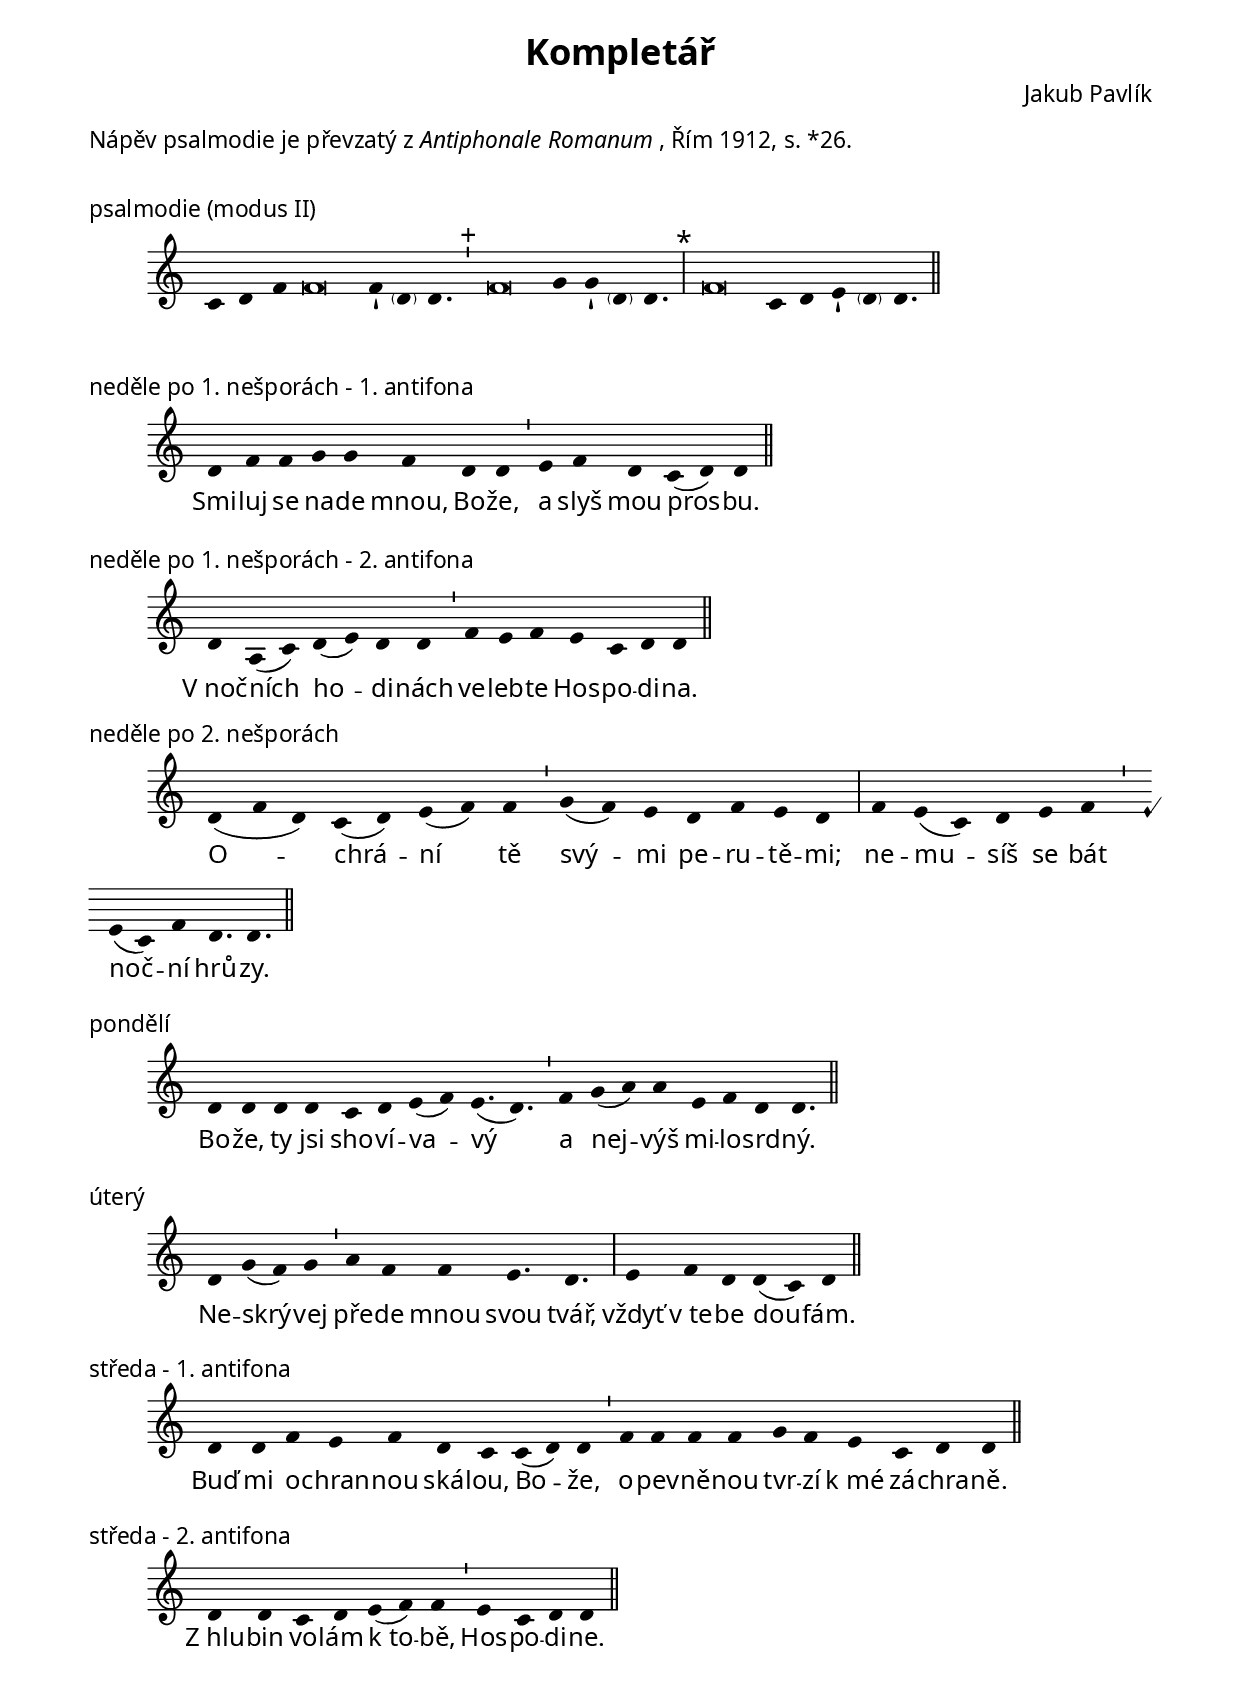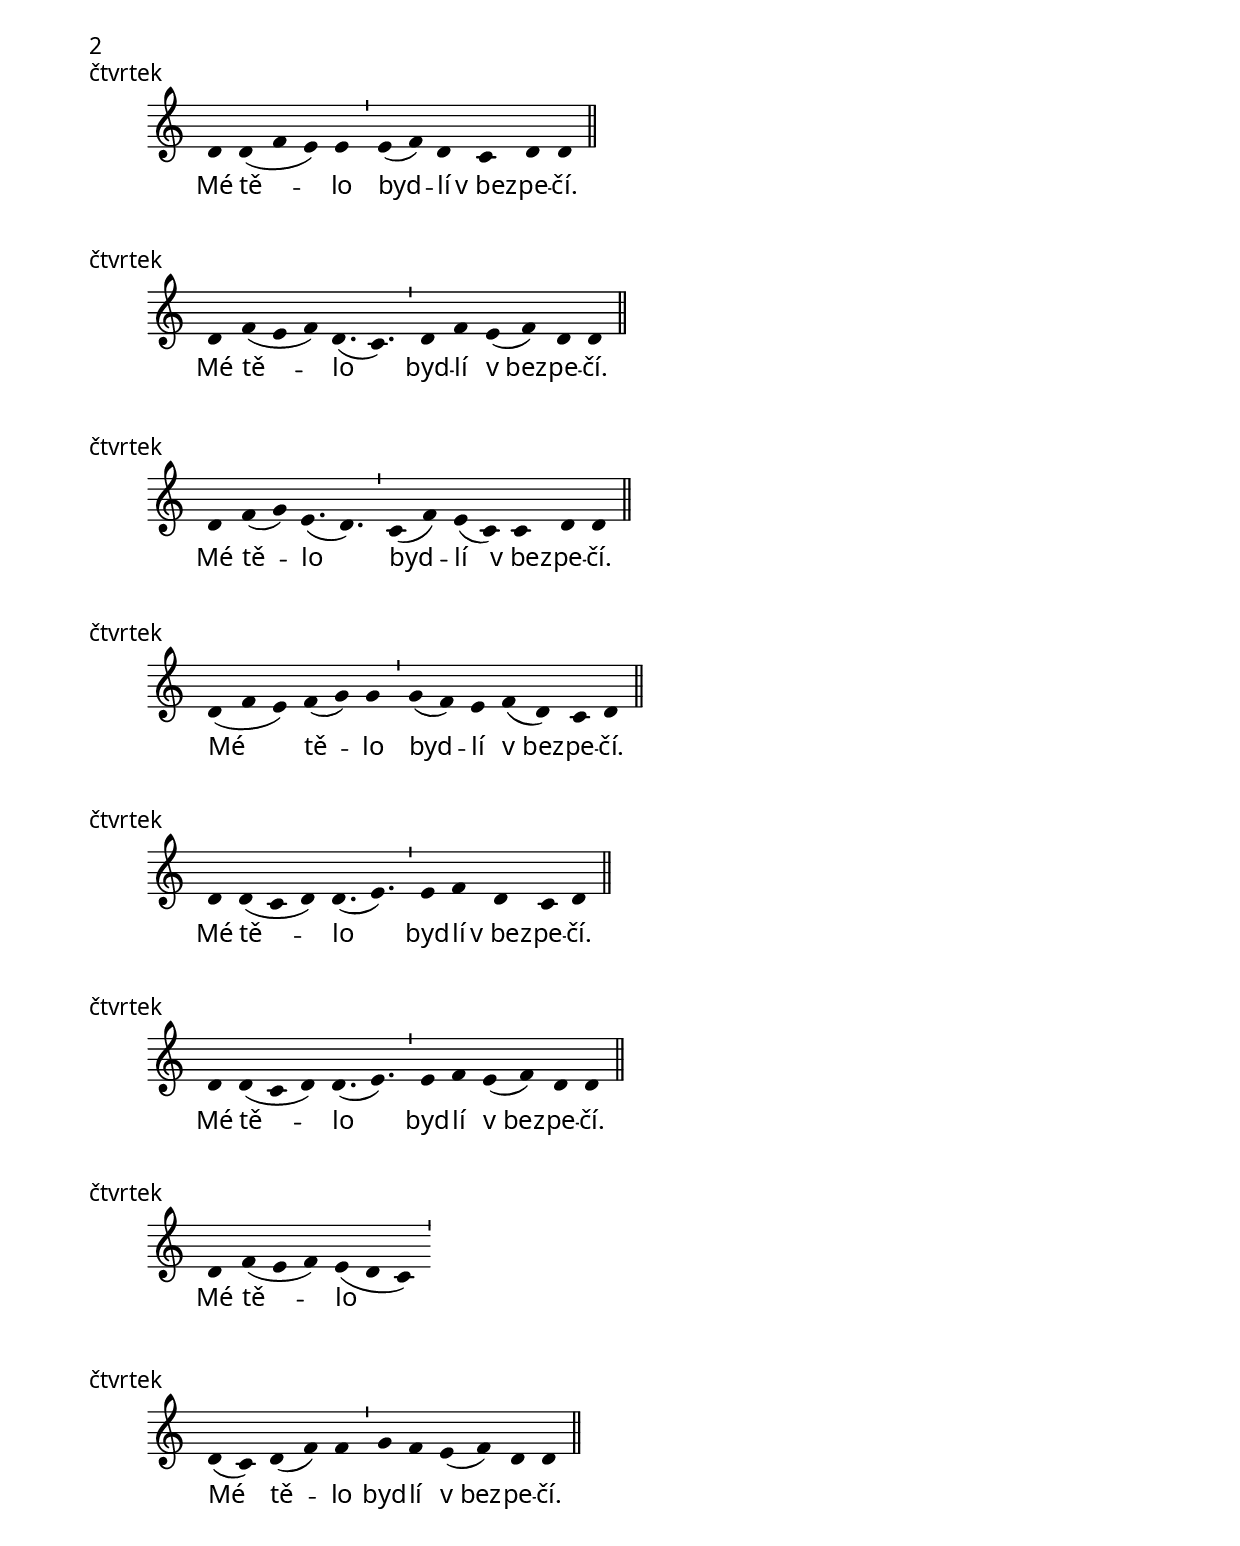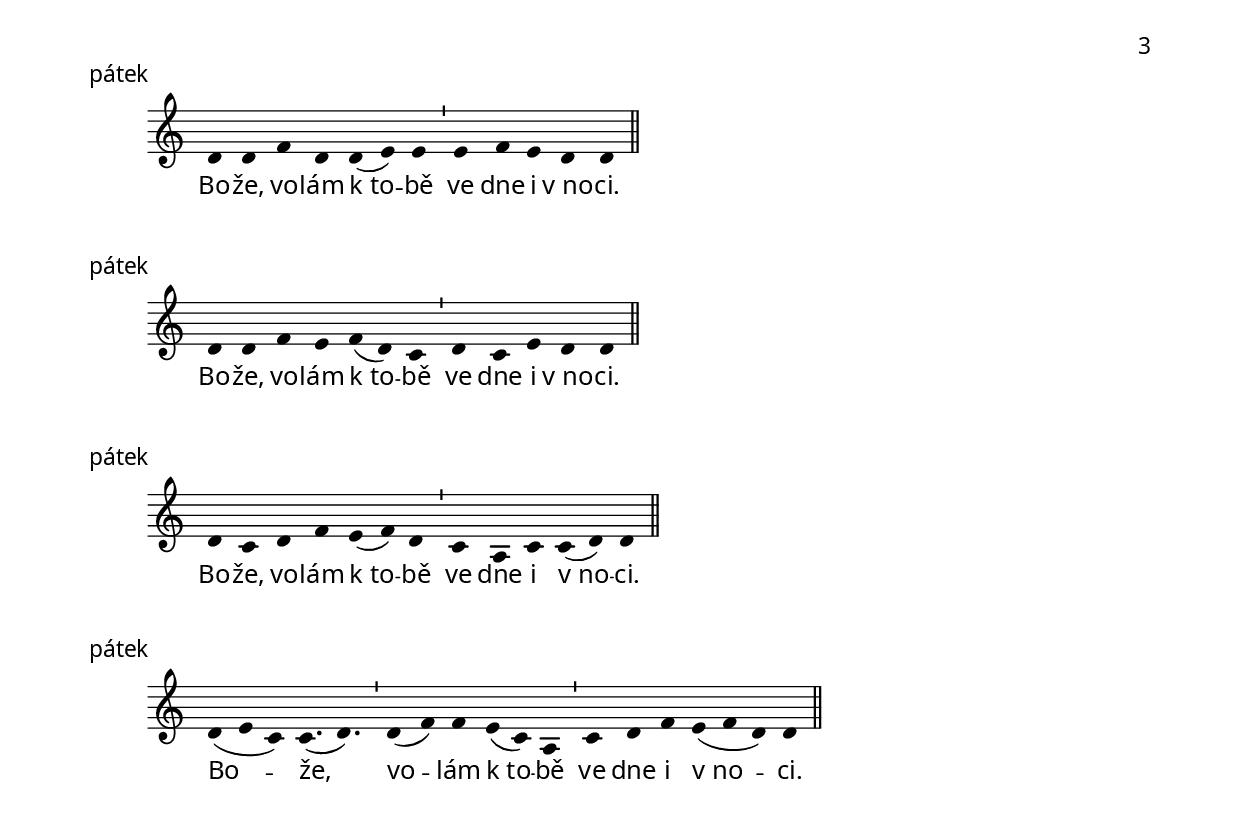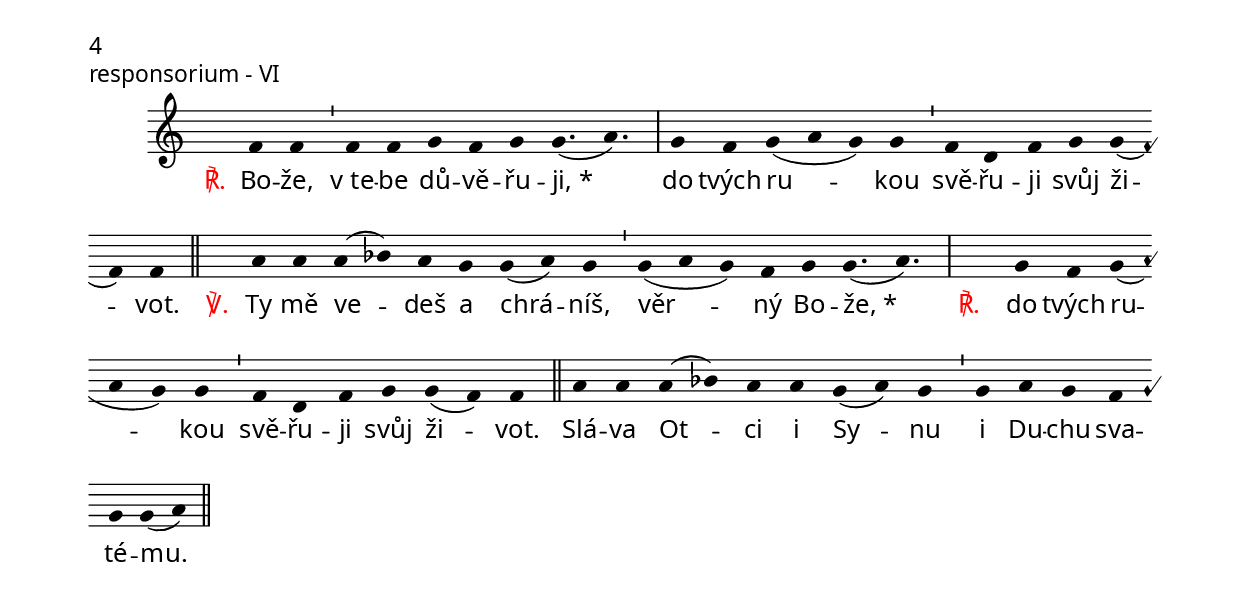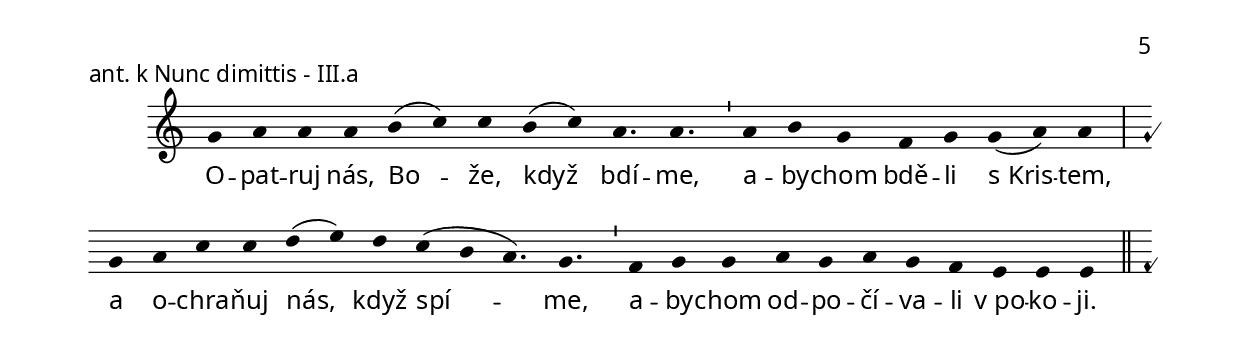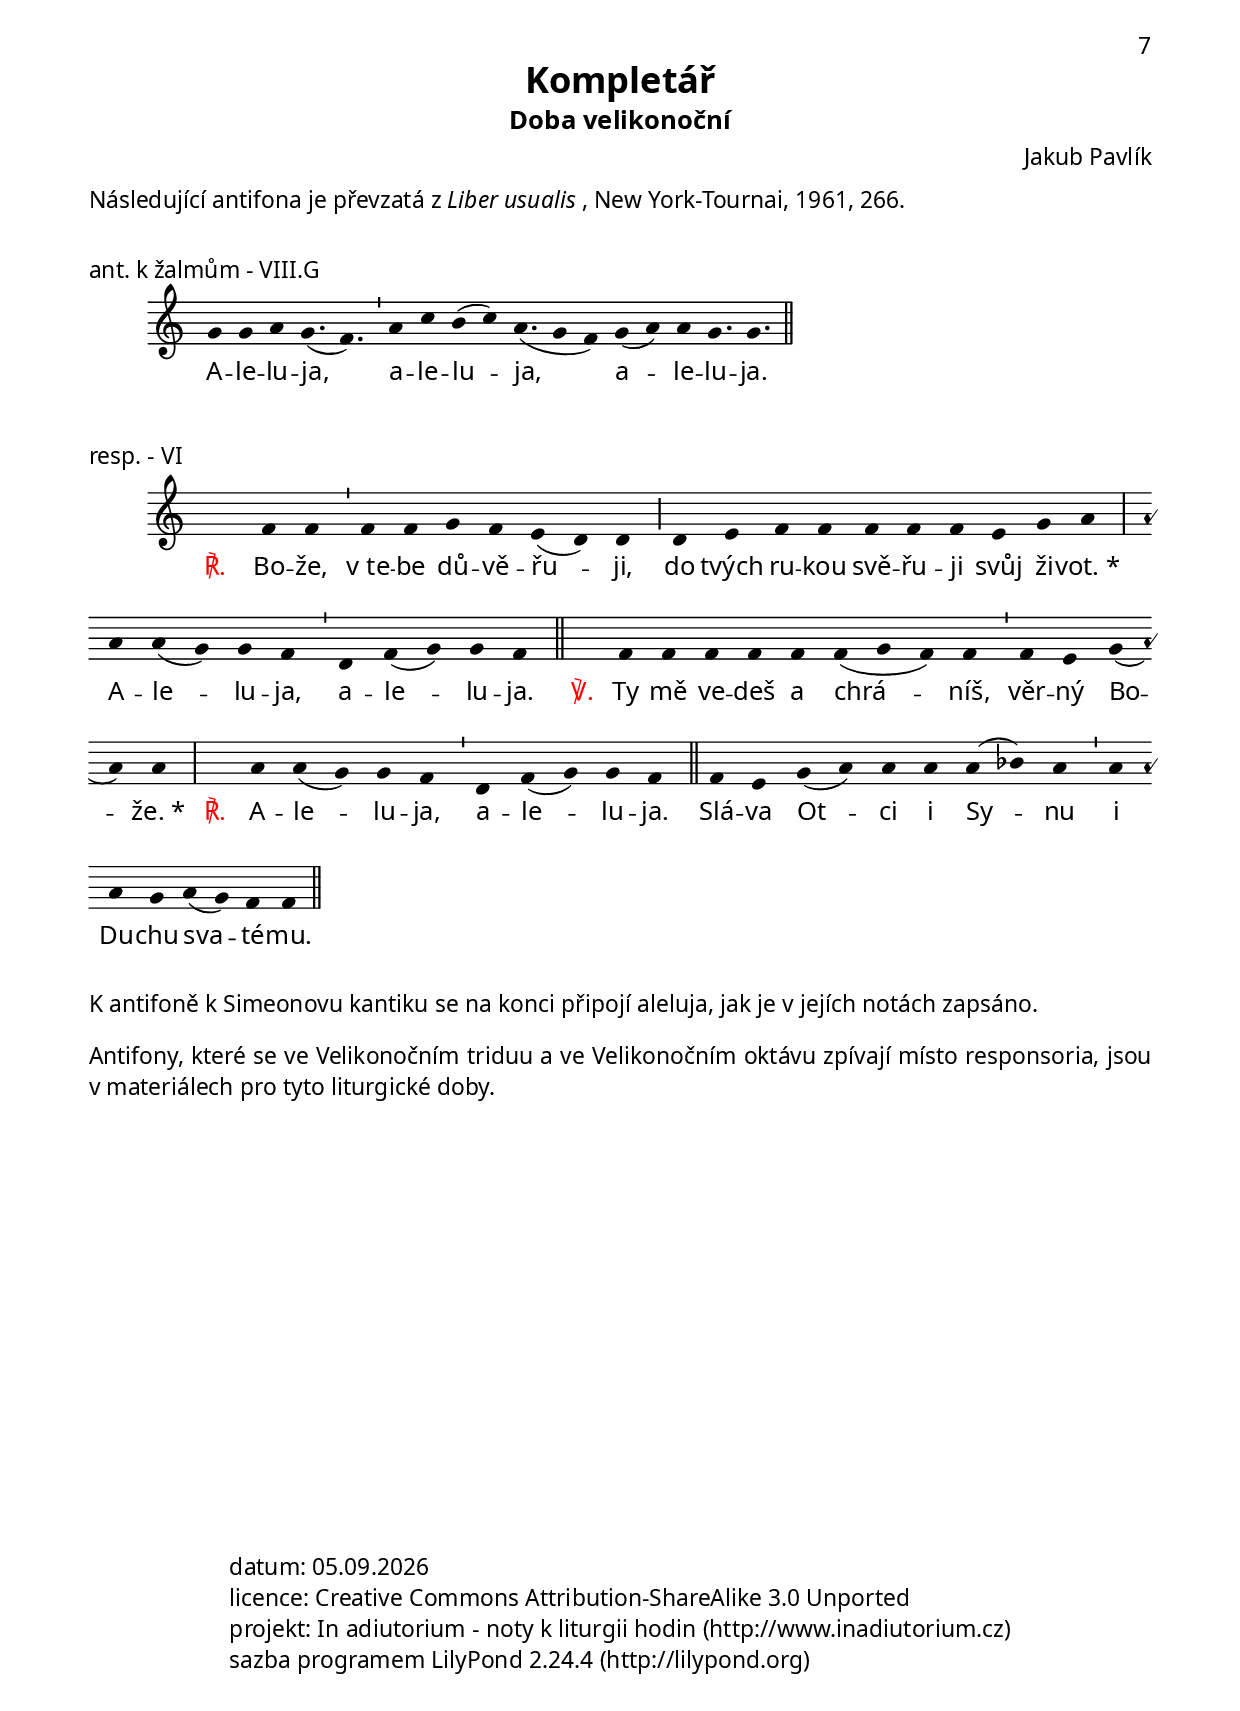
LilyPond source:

\version "2.12.3"

\header {
  title = "Kompletář"
  composer = "Jakub Pavlík"
}

\include "spolecne.ly"
\include "dilyresponsorii.ly"

\paper {
  ragged-bottom=##t
  ragged-last-bottom=##t
  
  % kvuli poznamce na zacatku, aby se k ni neprilepil titulek prvni antifony
  markup-markup-spacing #'minimum-distance = #5
}

\markup {
  \wordwrap {
    Nápěv psalmodie je převzatý z \italic{Antiphonale Romanum}, Řím 1912, s. *26.
  }
}

\score {
  \relative c' {
    \choralniRezim
    
    c d f f\breve f4-| \parenthesize d d4. \barMin \mark "+"
    f\breve g4 g-| \parenthesize d d4. \barMax \mark "*"
    f\breve c4 d e-| \parenthesize d d4. \barFinalis
  }
  \header {
    quid = "psalmodie"
    modus = "II"
    differentia = ""
    piece = "psalmodie (modus II)"
    id = "psalmodie"
  }
}

\score {
  \relative c' {
    \choralniRezim

    d4 f f g g f d d \barMin e f d c( d) d \barFinalis
  }
  \addlyrics {
    Smi -- luj se na -- de mnou, Bo -- že, a slyš mou pros -- bu.
  }
  \header {
    quid = "1. ant."
    modus = "II"
    differentia = "D"
    piece = "neděle po 1. nešporách - 1. antifona"
    id = "nei1"
  }
}

\score {
  \relative c' {
    \choralniRezim
    d4 a( c) d( e) d d \barMin
    f4 e f e c d d4 \barFinalis
  }
  \addlyrics {
    V_noč -- ních ho -- di -- nách ve -- leb -- te Hos -- po -- di -- na.
  }
  \header {
    quid = "2. ant."
    modus = "II"
    differentia = "D"
    piece = "neděle po 1. nešporách - 2. antifona"
    id = "nei2"
  }
}

\score {
  \relative c' {
    \choralniRezim
    d4( f d) c( d) e( f) f \barMin
    g( f) e d f e d \barMax
    f e( c) d e f \barMin
    e( c) f d4. d4. \barFinalis
  }
  \addlyrics {
    O -- chrá -- ní tě svý -- mi pe -- ru -- tě -- mi;
    ne -- mu -- síš se bát noč -- ní hrů -- zy.
  }
  \header {
    quid = "ant."
    modus = "II"
    differentia = "D"
    piece = "neděle po 2. nešporách"
    id = "neii"
  }
}

\score {
  \relative c' {
    \choralniRezim
    d4 d d d c d e( f) e4.( d) \barMin f4 g( a) a e f d d4. \barFinalis
  }
  \addlyrics {
    Bo -- že, ty jsi sho -- ví -- va -- vý a nej -- výš mi -- lo -- srd -- ný.
  }
  \header {
    quid = "ant."
    modus = "II"
    differentia = "D"
    piece = "pondělí"
    id = "po"
  }
}

\score {
  \relative c' {
    \choralniRezim
    d4 g( f) g \barMin a f f e4. d \barMax
    e4 f d d( c) d \barFinalis
  }
  \addlyrics {
    Ne -- skrý -- vej pře -- de mnou svou tvář,
    vždyť v_te -- be dou -- fám.
  }
  \header {
    quid = "ant."
    modus = "II"
    differentia = "D"
    piece = "úterý"
    id = "ut"
  }
}

\score {
  \relative c' {
    \choralniRezim
    d4 d f e f d c c( d) d \barMin
    f f f f g f e c d d \barFinalis
  }
  \addlyrics {
    Buď mi o -- chran -- nou ská -- lou, Bo -- že,
    o -- pev -- ně -- nou tvr -- zí k_mé zá -- chra -- ně.
  }
  \header {
    quid = "1. ant."
    modus = "II"
    differentia = "D"
    piece = "středa - 1. antifona"
    id = "st1"
  }
}

\score {
  \relative c' {
    \choralniRezim
    d4 d c d e( f) f \barMin
    e c d d \barFinalis
  }
  \addlyrics {
    Z_hlu -- bin vo -- lám k_to -- bě, Hos -- po -- di -- ne.
  }
  \header {
    quid = "2. ant."
    modus = "II"
    differentia = "D"
    piece = "středa - 2. antifona"
    id = "st2"
  }
}

\pageBreak

\score {
  \relative c' {
    \choralniRezim
    d4 d( f e) e \barMin e( f) d c d d \barFinalis
  }
  \addlyrics {
    Mé tě -- lo byd -- lí v_bez -- pe -- čí.
  }
  \header {
    quid = "ant."
    modus = "II"
    differentia = "D"
    piece = "čtvrtek"
    id = "ct"
  }
}

\score {
  \relative c' {
    \choralniRezim
    d4 f( e f) d4.( c) \barMin
    d4 f e( f) d d \barFinalis
  }
  \addlyrics {
    Mé tě -- lo byd -- lí v_bez -- pe -- čí.
  }
  \header {
    quid = "ant."
    modus = "II"
    differentia = "D"
    piece = "čtvrtek"
    id = ""
  }
}

\score {
  \relative c' {
    \choralniRezim
    d4 f( g) e4.( d) \barMin
    c4( f) e( c) c d d \barFinalis
  }
  \addlyrics {
    Mé tě -- lo byd -- lí v_bez -- pe -- čí.
  }
  \header {
    quid = "ant."
    modus = "II"
    differentia = "D"
    piece = "čtvrtek"
    id = ""
  }
}

\score {
  \relative c' {
    \choralniRezim
    d4( f e) f( g) g \barMin
    g( f) e f( d) c d \barFinalis
  }
  \addlyrics {
    Mé tě -- lo byd -- lí v_bez -- pe -- čí.
  }
  \header {
    quid = "ant."
    modus = "II"
    differentia = "D"
    piece = "čtvrtek"
    id = ""
  }
}

\score {
  \relative c' {
    \choralniRezim
    d4 d( c d) d4.( e) \barMin
    e4 f d c d \barFinalis
  }
  \addlyrics {
    Mé tě -- lo byd -- lí v_bez -- pe -- čí.
  }
  \header {
    quid = "ant."
    modus = "II"
    differentia = "D"
    piece = "čtvrtek"
    id = ""
  }
}

\score {
  \relative c' {
    \choralniRezim
    d4 d( c d) d4.( e) \barMin
    e4 f e( f) d d \barFinalis
  }
  \addlyrics {
    Mé tě -- lo byd -- lí v_bez -- pe -- čí.
  }
  \header {
    quid = "ant."
    modus = "II"
    differentia = "D"
    piece = "čtvrtek"
    id = ""
  }
}

\score {
  \relative c' {
    \choralniRezim
    d4 f( e f) e( d c) \barMin
  }
  \addlyrics {
    Mé tě -- lo byd -- lí v_bez -- pe -- čí.
  }
  \header {
    quid = "ant."
    modus = "II"
    differentia = "D"
    piece = "čtvrtek"
    id = ""
  }
}

\score {
  \relative c' {
    \choralniRezim
    d4( c) d( f) f \barMin
    g f e( f) d d \barFinalis
  }
  \addlyrics {
    Mé tě -- lo byd -- lí v_bez -- pe -- čí.
  }
  \header {
    quid = "ant."
    modus = "II"
    differentia = "D"
    piece = "čtvrtek"
    id = ""
  }
}

\pageBreak

\score {
  \relative c' {
    \choralniRezim
    d4 d f d d( e) e \barMin e f e d d \barFinalis
  }
  \addlyrics {
    Bo -- že, vo -- lám k_to -- bě ve dne i v_no -- ci.
  }
  \header {
    quid = "ant."
    modus = "II"
    differentia = "D"
    piece = "pátek"
    id = "pa"
  }
}

\score {
  \relative c' {
    \choralniRezim
    d4 d f e f( d) c \barMin
    d c e d d \barFinalis
  }
  \addlyrics {
    Bo -- že, vo -- lám k_to -- bě ve dne i v_no -- ci.
  }
  \header {
    quid = "ant."
    modus = "II"
    differentia = "D"
    piece = "pátek"
    id = ""
  }
}

\score {
  \relative c' {
    \choralniRezim
    d4 c d f e( f) d \barMin
    c a c c( d) d \barFinalis
  }
  \addlyrics {
    Bo -- že, vo -- lám k_to -- bě ve dne i v_no -- ci.
  }
  \header {
    quid = "ant."
    modus = "II"
    differentia = "D"
    piece = "pátek"
    id = ""
  }
}

\score {
  \relative c' {
    \choralniRezim
    d4( e c) c4.( d) \barMin
    d4( f) f e( c) a \barMin
    c d f e( f d) d \barFinalis
  }
  \addlyrics {
    Bo -- že, vo -- lám k_to -- bě ve dne i v_no -- ci.
  }
  \header {
    quid = "ant."
    modus = "II"
    differentia = "D"
    piece = "pátek"
    id = ""
  }
}

\pageBreak

\score {
  \relative c' {
    \choralniRezim
    
    % R
    \neviditelna f
    f4 f \barMin f f g f g g4.( a) \barMax
    g4 f g( a g) g \barMin f d f g g( f) f \barFinalis
    % V
    \neviditelna a
    a4 a a( bes) a g g( a) g \barMin g( a g) f g g4.( a) \barMax
    % R
    \neviditelna g
    g4 f g( a g) g \barMin f d f g g( f) f \barFinalis
    % Slava
    \respVIdoxologie \barFinalis
  }
  \addlyrics {
    \Response Bo -- že, v_te -- be dů -- vě -- řu -- ji,_*
    do tvých ru -- kou svě -- řu -- ji svůj ži -- vot.
    \Verse Ty mě ve -- deš a chrá -- níš, věr -- ný Bo -- že,_*
    \Response do tvých ru -- kou svě -- řu -- ji svůj ži -- vot.
    \textRespDoxologie
  }
  \header {
    quid = "resp."
    modus = "VI"
    piece = "responsorium - VI"
    id = "resp"
  }
}

\pageBreak 

\score {
  \relative c'' {
    \choralniRezim
    g4 a a a b( c) c b( c) a4. a \barMin
    a4 b g f g g( a) a \barMax
    g a c c d( e) d c( b a4.) g \barMin
    f4 g g a g a g f e e e \barFinalis
    
    % ruzne verze Aleluja:
    <<
    { f^\markup{V době velikonoční:} g e e  }
    \new Staff { { \choralniRezim f g( f) f( e) e } \addlyrics { A -- le -- lu -- ja. } }
    \new Staff { { \choralniRezim f g( f) e4. e } \addlyrics { A -- le -- lu -- ja. } }
    % \new Staff { { \choralniRezim f4 g( a g f) e( d e) e } \addlyrics { A -- le -- lu -- ja. } }
    \new Staff { { \choralniRezim f4 e( d) d( e) e } \addlyrics { A -- le -- lu -- ja. } }
    \new Staff { { \choralniRezim f f( g) f( e) e } \addlyrics { A -- le -- lu -- ja. } }
    \new Staff { { \choralniRezim f d( f) f( e) e } \addlyrics { A -- le -- lu -- ja. } }
    \new Staff { { \choralniRezim f f d( e) e } \addlyrics { A -- le -- lu -- ja. } }
    \new Staff { { \choralniRezim e e( f) e4. e } \addlyrics { A -- le -- lu -- ja. } }
    \new Staff { { \choralniRezim e4 e( f) d( e) e } \addlyrics { A -- le -- lu -- ja. } }
    \new Staff { { \choralniRezim e f d( f e) e } \addlyrics { A -- le -- lu -- ja. } }
    >>
    
    \barFinalis
  }
  \addlyrics {
    O -- pat -- ruj nás, Bo -- že, když bdí -- me,
    a -- by -- chom bdě -- li s_Kris -- tem,
    a o -- chra -- ňuj nás, když spí -- me,
    a -- by -- chom od -- po -- čí -- va -- li v_po -- ko -- ji.
    A -- le -- lu -- ja.
  }
  \header {
    quid = "ant. k Nunc dimittis"
    modus = "III"
    differentia = "a" 
    psalmus = "Nunc dimittis"
    piece = \markup {\sestavTitulekBezZalmu}
    id = "sim"
  }
}
  
\bookpart {
  \header {
    subtitle = "Doba velikonoční" 
  }
  
  % Tato cast obsahuje mene not a proto je lepsi, aby se, narozdil
  % od prvni casti, noty neroztahovaly na celou stranku, ale byly
  % nakupene nahore:
  \paper {
    ragged-bottom=##f
    ragged-last-bottom=##t
  }
  
  \markup {Následující antifona je převzatá z \italic{Liber usualis}, New York-Tournai, 1961, 266.}
  
  \score {
    \relative c'' {
      \choralniRezim
      g4 g a g4.( f) \barMin
      a4 c b( c) a4.( g4 f)
      g( a) a g4. g \barFinalis
    }
    \addlyrics {
      A -- le -- lu -- ja,
      a -- le -- lu -- ja,
      a -- le -- lu -- ja.
    }
    \header {
      quid = "ant. k žalmům"
      modus = "VIII"
      differentia = "G" 
      psalmus = ""
      id = "pasch"
      piece = \markup {\sestavTitulekBezZalmu}
      fons = "Liber usualis, New York-Tournai, 1961, 266."
    }
  }
  
  \score {
    \relative c' {
      \choralniRezim
      
      % R
      \neviditelna f
      f4 f \barMin f f g f e( d) d \barMaior
      d e f f f f f e g a \barMax
      \respVIalelujaResponsum \barFinalis
      % V
      \neviditelna f
      f4 f f f f f( g f) f \barMin f e g( a) a \barMax
      % R
      \neviditelna a
      \respVIalelujaResponsum \barFinalis
      % Slava
      \respVIalelujaDoxologie \barFinalis
    }
    \addlyrics {
      \Response Bo -- že, v_te -- be dů -- vě -- řu -- ji,
      do tvých ru -- kou svě -- řu -- ji svůj ži -- vot._* \textRespAleluja
      \Verse Ty mě ve -- deš a chrá -- níš, věr -- ný Bo -- že._*
      \Response \textRespAleluja
      \textRespDoxologie
    }
    \header {
      quid = "resp."
      modus = "VI"
      id = "paschresp"
      piece = \markup {\sestavTitulekResp}
    }
  }
  
  \markup\justify {K antifoně k Simeonovu kantiku se na konci připojí aleluja,
  jak je v jejích notách zapsáno.}
  
  \markup\justify {Antifony, které se ve Velikonočním triduu
  a ve Velikonočním oktávu zpívají místo responsoria, jsou
  "v materiálech" pro tyto liturgické doby.}
}